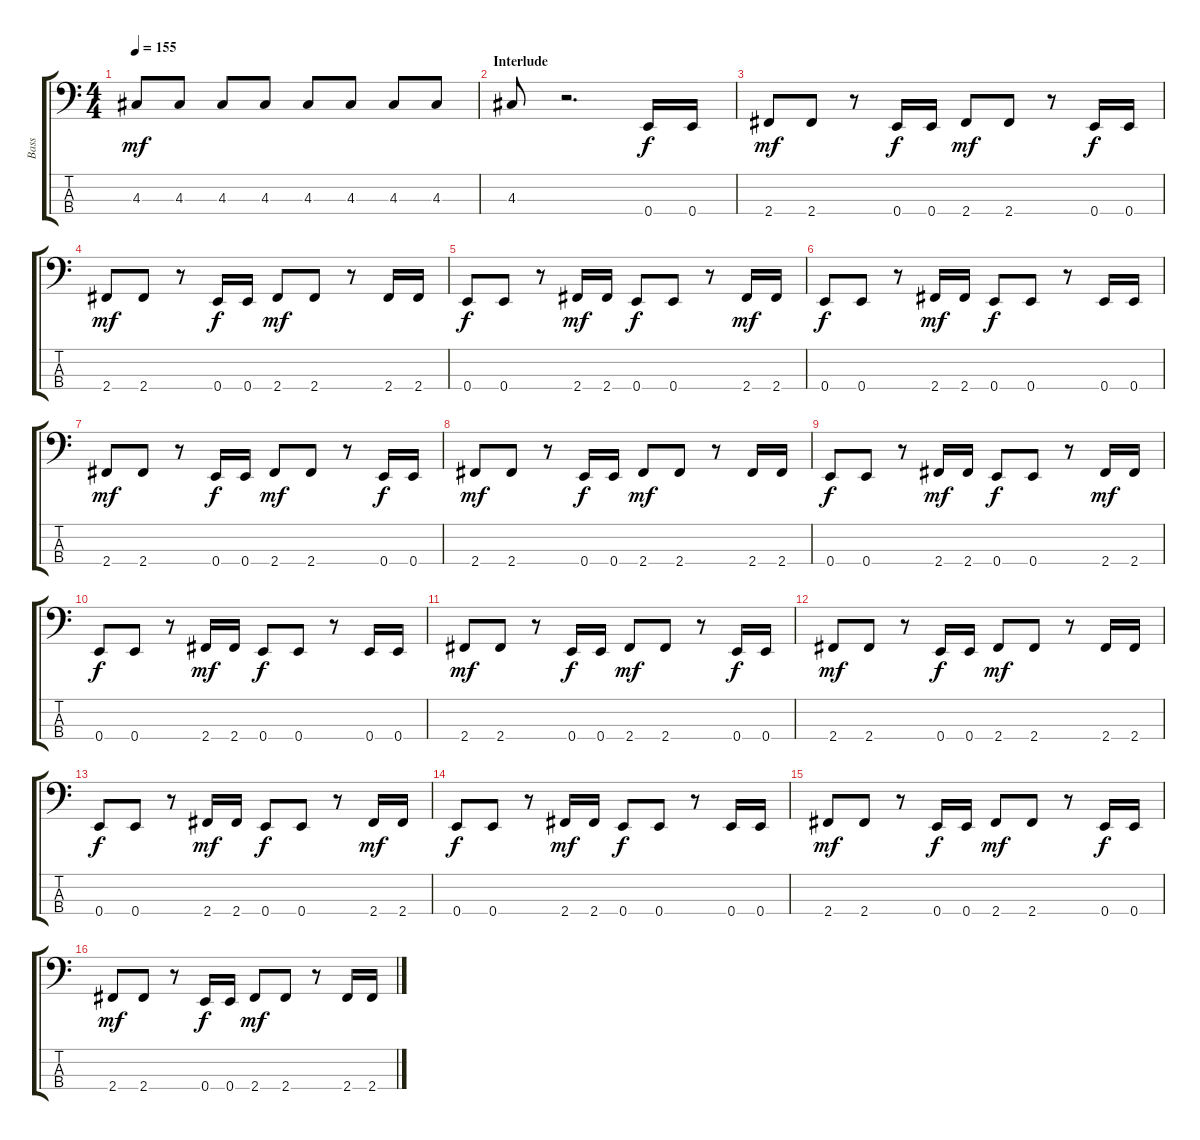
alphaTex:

\track ("Bass" "Bass") {instrument electricbasspick}
\staff {score tabs}
\tuning (G2 D2 A1 E1) {hide}
\ts (4 4)
\tempo 155
\clef f4
\ks c
4.3.8{dy mf} 4.3.8 4.3.8 4.3.8 4.3.8 4.3.8 4.3.8 4.3.8 |
\section ("" "Interlude")
4.3.8 r.2{d} 0.4.16{dy f} 0.4.16 |
2.4.8{dy mf} 2.4.8 r.8 0.4.16{dy f} 0.4.16 2.4.8{dy mf} 2.4.8 r.8 0.4.16{dy f} 0.4.16 |
2.4.8{dy mf} 2.4.8 r.8 0.4.16{dy f} 0.4.16 2.4.8{dy mf} 2.4.8 r.8 2.4.16 2.4.16 |
0.4.8{dy f} 0.4.8 r.8 2.4.16{dy mf} 2.4.16 0.4.8{dy f} 0.4.8 r.8 2.4.16{dy mf} 2.4.16 |
0.4.8{dy f} 0.4.8 r.8 2.4.16{dy mf} 2.4.16 0.4.8{dy f} 0.4.8 r.8 0.4.16 0.4.16 |
2.4.8{dy mf} 2.4.8 r.8 0.4.16{dy f} 0.4.16 2.4.8{dy mf} 2.4.8 r.8 0.4.16{dy f} 0.4.16 |
2.4.8{dy mf} 2.4.8 r.8 0.4.16{dy f} 0.4.16 2.4.8{dy mf} 2.4.8 r.8 2.4.16 2.4.16 |
0.4.8{dy f} 0.4.8 r.8 2.4.16{dy mf} 2.4.16 0.4.8{dy f} 0.4.8 r.8 2.4.16{dy mf} 2.4.16 |
0.4.8{dy f} 0.4.8 r.8 2.4.16{dy mf} 2.4.16 0.4.8{dy f} 0.4.8 r.8 0.4.16 0.4.16 |
2.4.8{dy mf} 2.4.8 r.8 0.4.16{dy f} 0.4.16 2.4.8{dy mf} 2.4.8 r.8 0.4.16{dy f} 0.4.16 |
2.4.8{dy mf} 2.4.8 r.8 0.4.16{dy f} 0.4.16 2.4.8{dy mf} 2.4.8 r.8 2.4.16 2.4.16 |
0.4.8{dy f} 0.4.8 r.8 2.4.16{dy mf} 2.4.16 0.4.8{dy f} 0.4.8 r.8 2.4.16{dy mf} 2.4.16 |
0.4.8{dy f} 0.4.8 r.8 2.4.16{dy mf} 2.4.16 0.4.8{dy f} 0.4.8 r.8 0.4.16 0.4.16 |
2.4.8{dy mf} 2.4.8 r.8 0.4.16{dy f} 0.4.16 2.4.8{dy mf} 2.4.8 r.8 0.4.16{dy f} 0.4.16 |
2.4.8{dy mf} 2.4.8 r.8 0.4.16{dy f} 0.4.16 2.4.8{dy mf} 2.4.8 r.8 2.4.16 2.4.16
